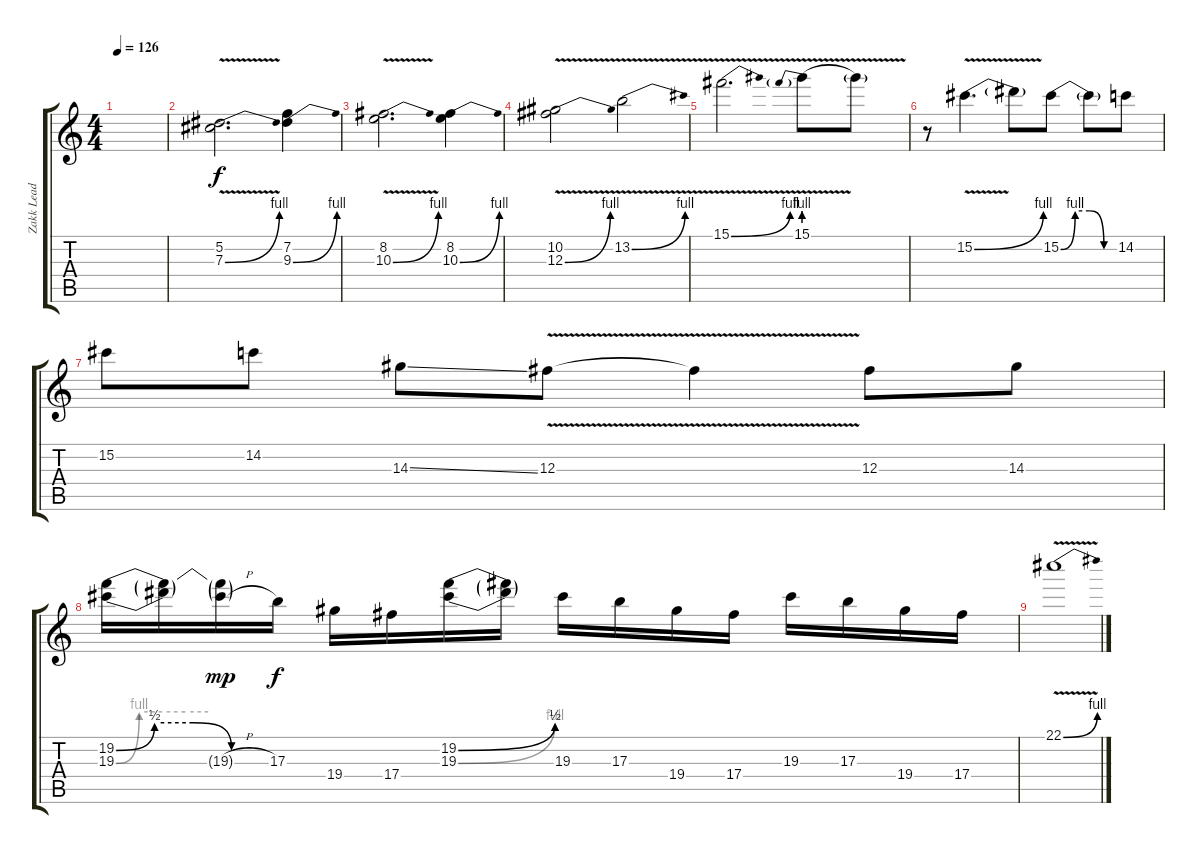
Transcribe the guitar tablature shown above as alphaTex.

\track ("Zakk Lead" "Zakk Lead") {instrument overdrivenguitar}
\staff {score tabs}
\tuning (Eb4 Bb3 Gb3 Db3 Ab2 Eb2) {hide}
\ts (4 4)
\tempo 126
\clef g2
\ks c
|
(5.2{v} 7.3{be (bend 0 0 60 4) v}).2{d} (7.2 9.3{be (bend 0 0 60 4)}).4 |
(8.2{v} 10.3{be (bend 0 0 60 4) v}).2{d} (8.2 10.3{be (bend 0 0 60 4)}).4 |
(10.2{v} 12.3{be (bend 0 0 60 4) v}).2 13.2{be (bend 0 0 60 4) v}.2 |
15.1{be (bend 0 0 60 4) v}.2{d} 15.1{be (prebend 0 4 60 4) v}.8 15.1{t}.8 |
r.8 15.2{be (bend 0 0 60 4) v}.4{d} 15.2{t}.8 15.2{be (custom 0 0 15 4 30 4 45 0 60 0)}.8 15.2{t}.8 14.2.8 |
15.2.8 14.2.8 14.3{ss}.8 12.3{v}.8 12.3{t}.4 12.3.8 14.3.8 |
(19.2{be (custom 0 0 15 2 30 2 45 0 60 0)} 19.3{be (custom 0 0 15 4 30 4 40 4 45 4 60 4)}).16 (19.2{t} 19.3{t}).16 (19.2{t} 19.3{h g}).16{dy mp} 17.3.16{dy f} 19.4.16 17.4.16 (19.2{be (bend 0 0 60 2)} 19.3{be (bend 0 0 60 4)}).16 (19.2{t} 19.3{t}).16 19.3.16 17.3.16 19.4.16 17.4.16 19.3.16 17.3.16 19.4.16 17.4.16 |
22.1{be (bend 0 0 60 4) v}.1
